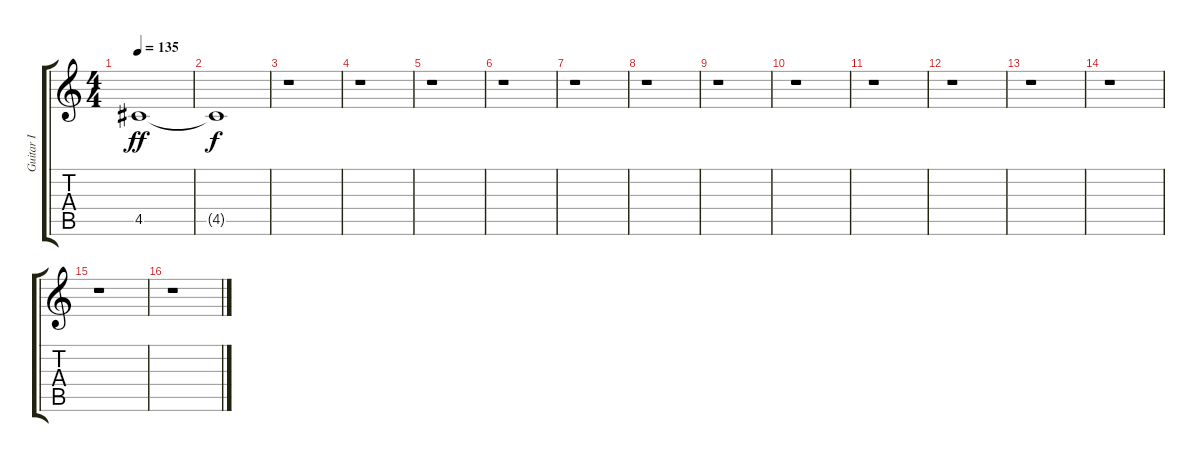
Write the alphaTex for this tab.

\track ("Guitar I" "Guitar I") {instrument electricguitarclean}
\staff {score tabs}
\tuning (E4 B3 G3 D3 A2 E2) {hide}
\ts (4 4)
\tempo 135
\clef g2
\ks c
4.5.1{dy ff} |
4.5{t}.1{dy f} |
r.1 |
r.1 |
r.1 |
r.1 |
r.1 |
r.1 |
r.1 |
r.1 |
r.1 |
r.1 |
r.1 |
r.1 |
r.1 |
r.1
